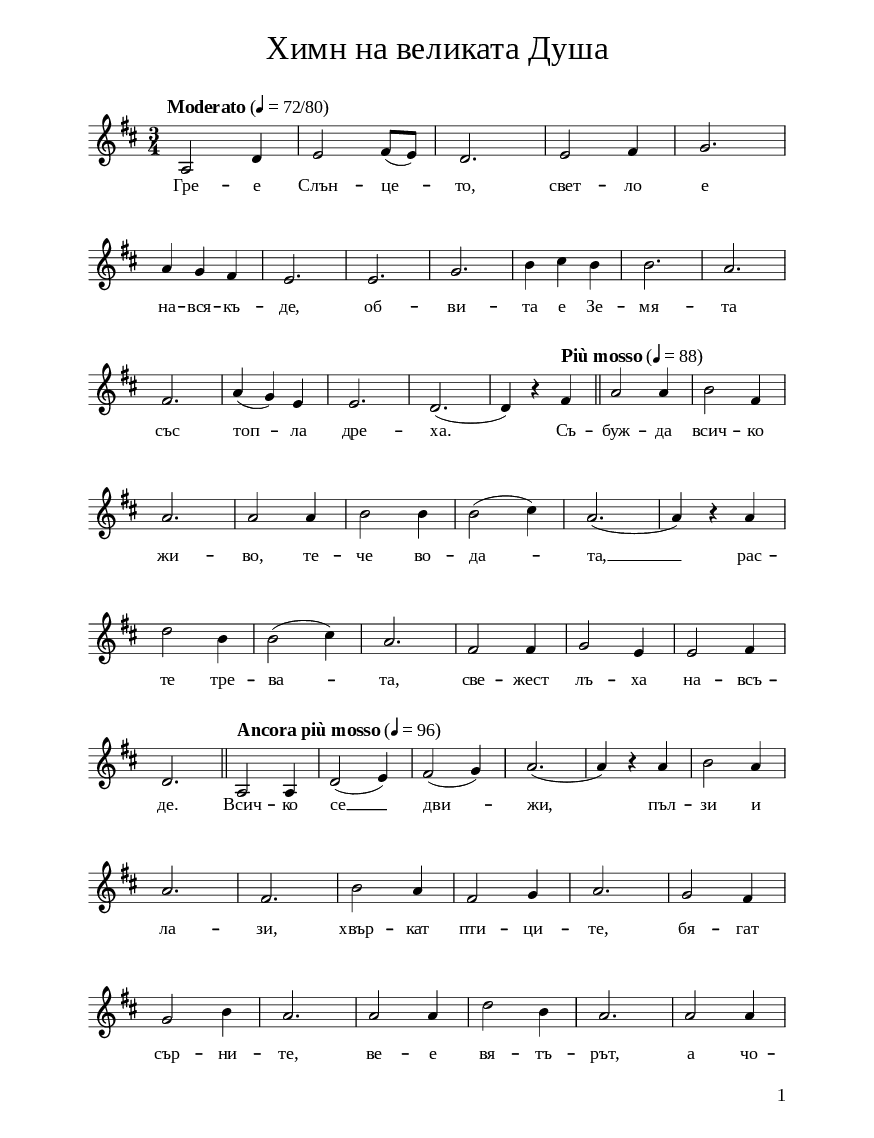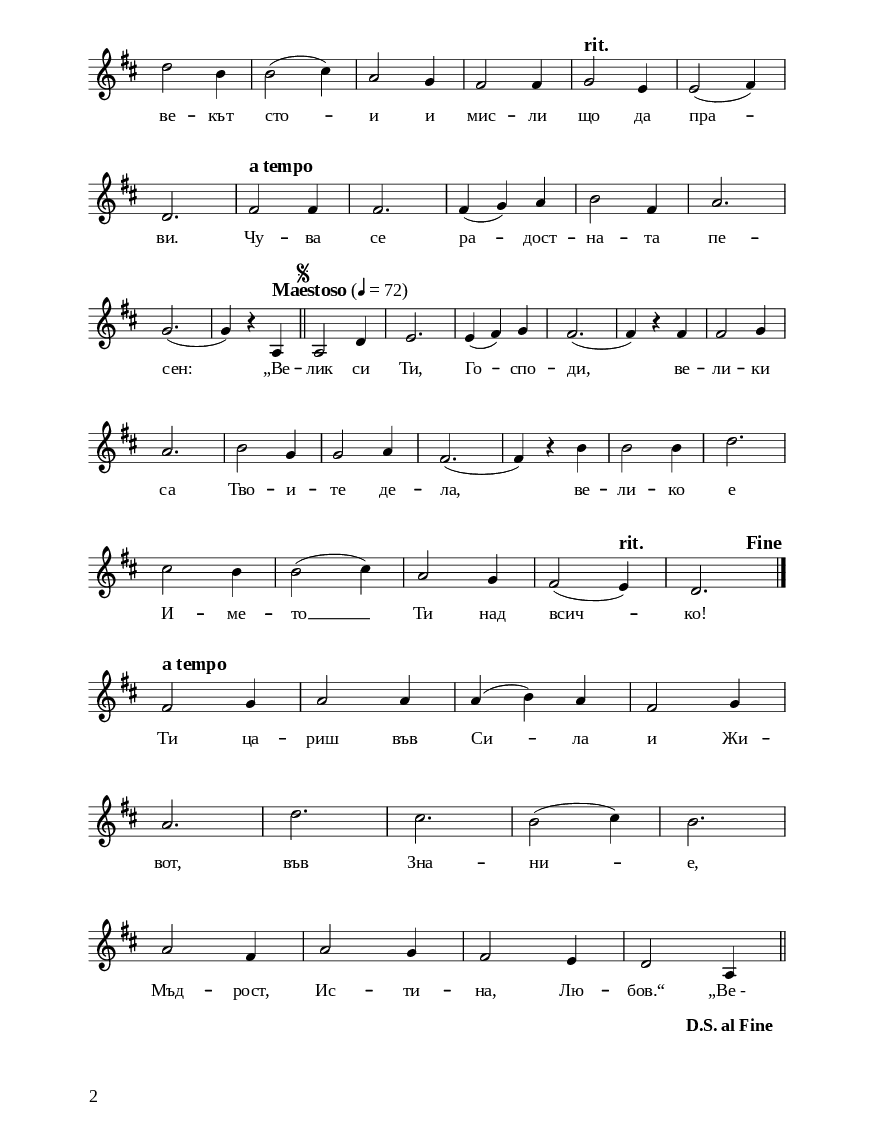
\version "2.24.2"

% include paper part and global functions
\include "include/globals.ily"

\bookpart {
  \label #'ref104
  \tocItem \markup "Химн на великата Душа"
  \include "include/bookpart-paper.ily"
  \score {
    \include "include/score-layout.ily"

    \new Voice \absolute {
      \clef treble
      \key d \major
      \time 3/4
      \tempoFunc "Moderato" 4 "72/80"
      \autoBeamOff

      a2 d'4 | e'2 fis'8 [ (e'8) ]| d'2. | e'2 fis'4 | g'2. | \break

      a'4 g'4 fis'4 | e'2. | e'2. | g'2. | b'4 cis''4 b'4 | b'2. | a'2. | \break

      fis'2. | a'4 (g'4) e'4 | e'2. | d'2. (| d'4) r4
      \tempoFunc "Più mosso" 4 "88"
      fis'4  \bar "||" a'2 a'4 | b'2 fis'4 | \break

      a'2. | a'2 a'4 | b'2 b'4 | b'2 ( cis''4 ) | a'2. ( | a'4 ) r4 a'4 | \break

      d''2 b'4 | b'2 ( cis''4 ) | a'2. | fis'2 fis'4  | g'2 e'4 | e'2 fis'4 | \break

      d'2.  \bar "||"
      \tempoFunc "Ancora più mosso" 4 "96"

      a2 a4 | d'2 ( e'4 ) | fis'2 ( g'4 ) | a'2. (| a'4 ) r4 a'4 | b'2 a'4 | \break

      a'2. | fis'2. |

      b'2 a'4 | fis'2 g'4 | a'2. | g'2 fis'4 | \break

      g'2 b'4 | a'2. | a'2 a'4 | d''2 b'4 | a'2. | a'2 a'4 | \pageBreak

      d''2 b'4 | b'2 ( cis''4 ) | a'2 g'4 |fis'2  fis'4 |
      \tempo "rit." g'2  e'4 | e'2 ( fis'4 ) | \break
      d'2. | \tempo "a tempo" fis'2 fis'4 | fis'2. | fis'4 ( g'4 )  a'4 | b'2 fis'4 |a'2.   \break
      | % 61
      g'2. (| g'4) r4  \tempoFunc "Maestoso" 4 "72" a4 \mark \markup {\small \musicglyph "scripts.segno" }  \bar "||"
      a2  d'4 | % 63
      e'2. | % 64
      e'4 (  fis'4 )  g'4 | % 65
      fis'2. (| fis'4) r4  fis'4 | % 66
      fis'2  g'4 \break | % 67
      a'2. | % 68
      b'2  g'4 | % 69
      g'2  a'4 |
      fis'2. (| fis'4) r4 b'4 | % 71
      b'2  b'4 | % 72
      d''2. \break | % 73
      cis''2  b'4 | % 74
      b'2 (  cis''4 ) | % 75
      a'2  g'4 | % 76
      fis'2 ( \tempo "rit." e'4 )  | % 77
      \tempo "            Fine" d'2. \bar "|."
      \break | % 78
      \tempo "a tempo" fis'2 g'4 | % 79
      a'2  a'4 |
      a'4 (  b'4 )  a'4 | % 81
      fis'2  g'4 \break | % 82
      a'2. | % 83
      d''2. | % 84
      cis''2. | % 85
      b'2 (  cis''4 ) | % 86
      b'2. \break | % 87
      a'2  fis'4 | % 88
      a'2  g'4 | % 89
      fis'2  e'4 |
      d'2  a4 | \bar"||"
    }

    \addlyrics {
      Гре -- е Слън -- це -- то, свет -- ло е

      на -- вся -- къ -- де,  об -- ви -- та е Зе -- мя -- та със топ -- ла дре -- ха.

      Съ -- буж -- да всич  --  ко жи -- во,

      те -- че во -- да -- та, __ рас -- те тре -- ва -- та,

      све -- жест лъ -- ха на -- всъ -- де.

      Всич -- ко се __ дви -- жи, пъл -- зи и ла -- зи,

      хвър -- кат пти -- ци -- те, бя -- гат сър -- ни -- те,

      ве -- е вя -- тъ -- рът, а чо -- ве -- кът сто -- и

      и мис -- ли що да пра -- ви.

      Чу -- ва се ра -- дост -- на -- та пе -- сен:

      „Ве -- лик си Ти, Го -- спо -- ди,

      ве -- ли -- ки са Тво -- и -- те де -- ла,

      ве -- ли -- ко е И -- ме -- то __ Ти над всич -- ко!

      Ти ца -- риш във Си -- ла и Жи -- вот,

      във Зна -- ни -- е, Мъд -- рост,

      Ис -- ти -- на, Лю -- бов.“ "„Ве - "

    }

    \header {
      title = \titleFunc "Химн на великата Душа" "Himn na velikata Dusha"
    }

    \midi{}

  } % score

  \markup \dc-one "D.S. al Fine"

} % bookpart
